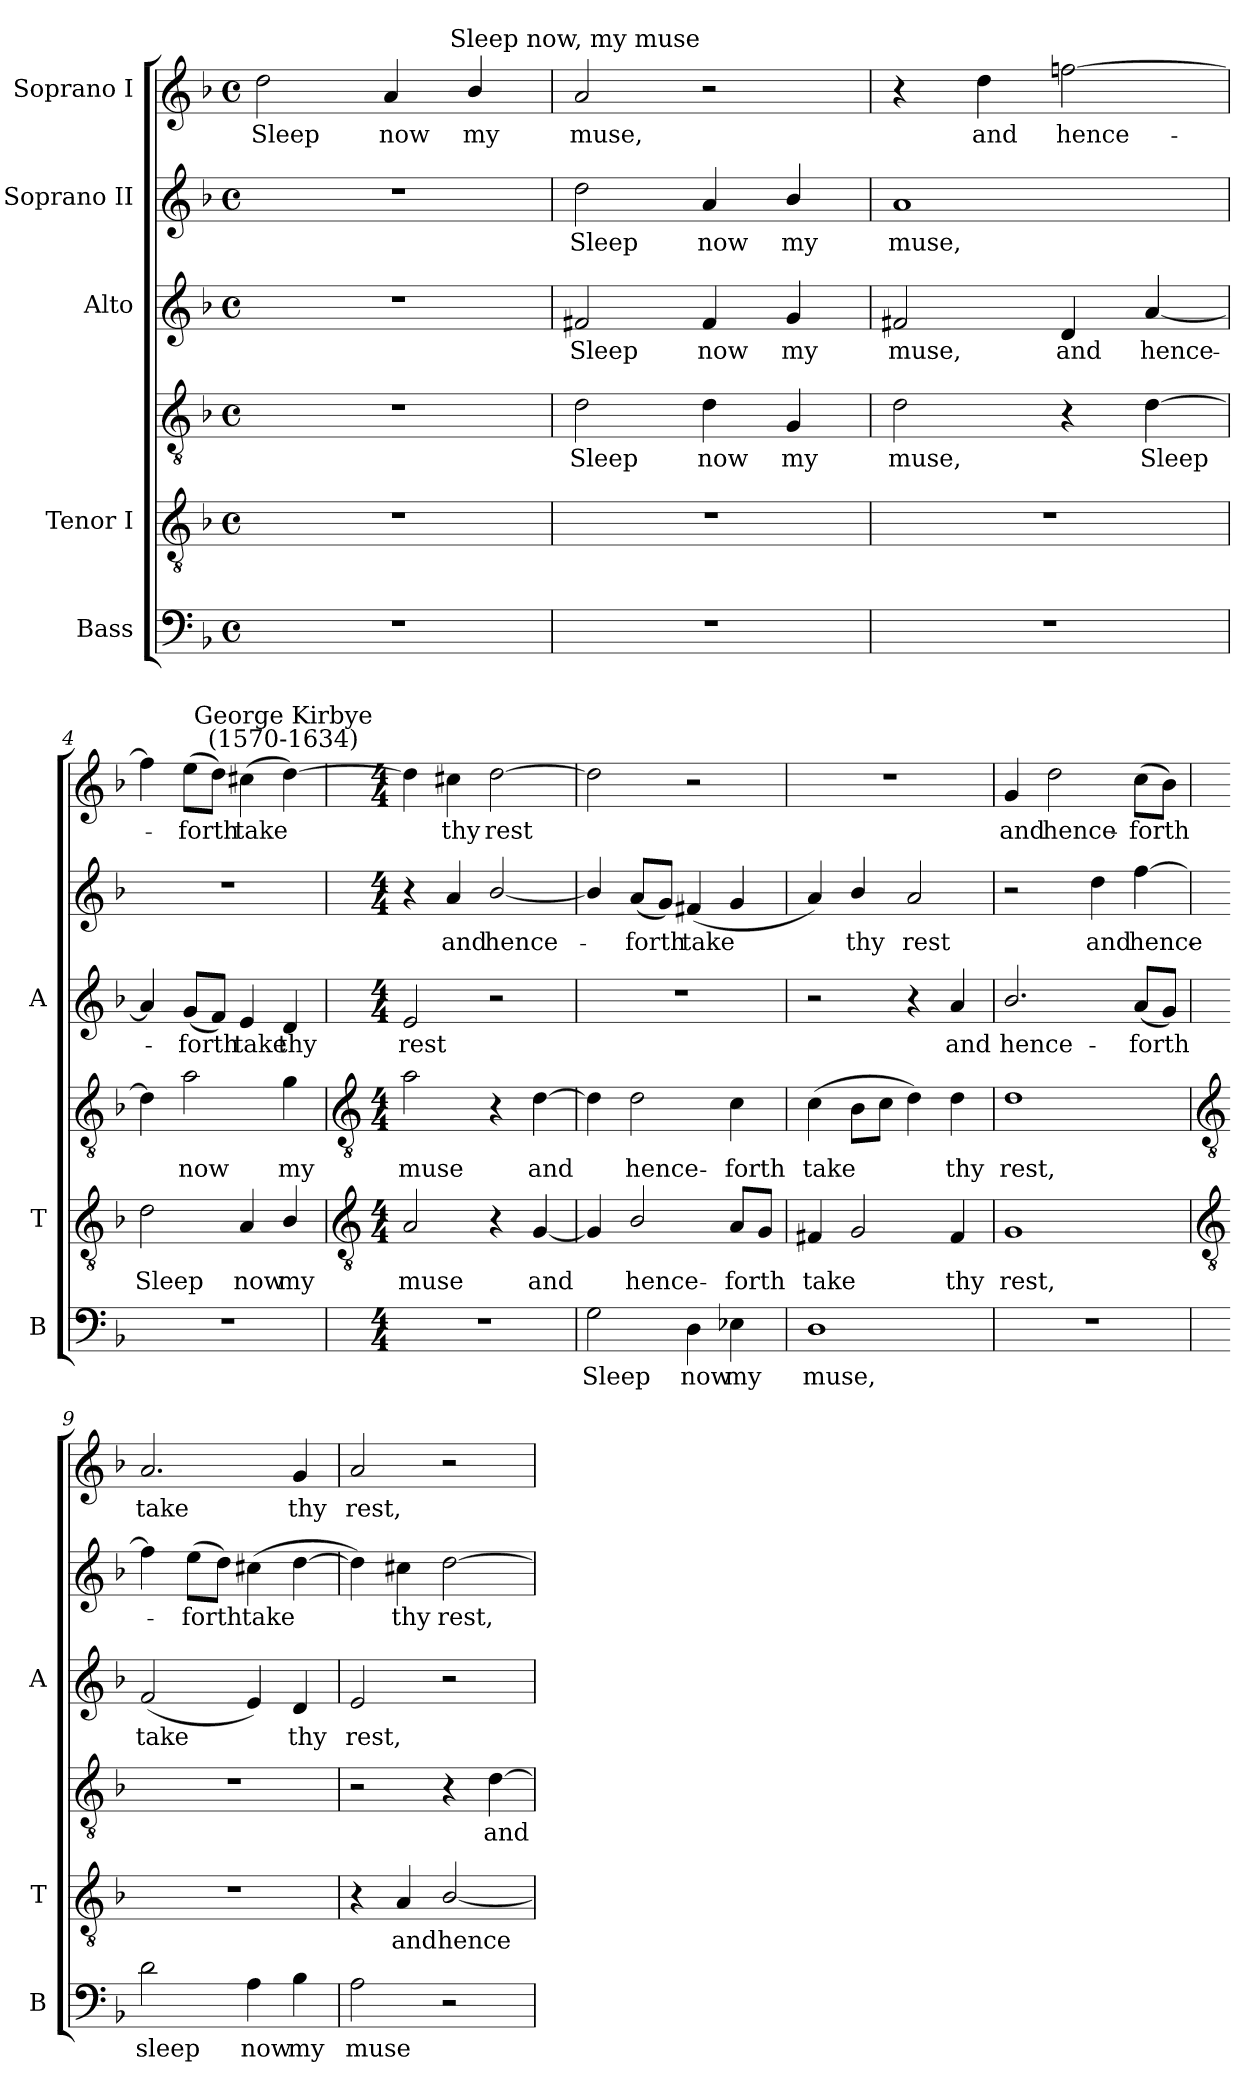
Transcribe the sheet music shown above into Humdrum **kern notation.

**kern	**text	**kern	**text	**kern	**text	**kern	**text	**kern	**text	**kern	**text
*part5	*part5	*part4	*part4	*part4	*part4	*part3	*part3	*part2	*part2	*part1	*part1
*staff6	*staff6	*staff5	*staff5	*staff4	*staff4	*staff3	*staff3	*staff2	*staff2	*staff1	*staff1
*I"Bass	*	*I"Tenor I	*	*	*	*I"Alto	*	*I"Soprano II	*	*I"Soprano I	*
*I'B	*	*I'T	*	*	*	*I'A	*	*	*	*	*
*clefF4	*	*clefGv2	*	*clefGv2	*	*clefG2	*	*clefG2	*	*clefG2	*
*k[b-]	*	*k[b-]	*	*k[b-]	*	*k[b-]	*	*k[b-]	*	*k[b-]	*
*F:	*	*F:	*	*F:	*	*F:	*	*F:	*	*F:	*
*M4/4	*	*M4/4	*	*M4/4	*	*M4/4	*	*M4/4	*	*M4/4	*
*met(c)	*	*met(c)	*	*met(c)	*	*met(c)	*	*met(c)	*	*met(c)	*
=1	=1	=1	=1	=1	=1	=1	=1	=1	=1	=1	=1
!	!	!	!	!	!	!	!	!	!	!	!LO:LY:b
1r	.	1r	.	1r	.	1r	.	1r	.	2dd	Sleep
!	!	!	!	!	!	!	!	!	!	!	!LO:LY:b
.	.	.	.	.	.	.	.	.	.	4a	now
!	!	!	!	!	!	!	!	!	!	!	!LO:LY:b
.	.	.	.	.	.	.	.	.	.	4b-/	my
=2	=2	=2	=2	=2	=2	=2	=2	=2	=2	=2	=2
!	!	!	!	!	!	!	!	!	!	!LO:TX:a:cj:t=Sleep now, my muse	!
!	!	!	!	!	!LO:LY:b	!	!LO:LY:b	!	!LO:LY:b	!	!LO:LY:b
1r	.	1r	.	2d	Sleep	2f#X	Sleep	2dd	Sleep	2a	muse,
!	!	!	!	!	!LO:LY:b	!	!LO:LY:b	!	!LO:LY:b	!	!
.	.	.	.	4d	now	4f#	now	4a	now	2r	.
!	!	!	!	!	!LO:LY:b	!	!LO:LY:b	!	!LO:LY:b	!	!
.	.	.	.	4G	my	4g	my	4b-/	my	.	.
=3	=3	=3	=3	=3	=3	=3	=3	=3	=3	=3	=3
!	!	!	!	!	!LO:LY:b	!	!LO:LY:b	!	!LO:LY:b	!	!
1r	.	1r	.	2d	muse,	2f#X	muse,	1a	muse,	4r	.
!	!	!	!	!	!	!	!	!	!	!	!LO:LY:b
.	.	.	.	.	.	.	.	.	.	4dd	and
!	!	!	!	!	!	!	!LO:LY:b	!	!	!	!LO:LY:b
.	.	.	.	4r	.	4d	and	.	.	[2ffn	hence-
!	!	!	!	!	!LO:LY:b	!	!LO:LY:b	!	!	!	!
.	.	.	.	[4d	Sleep	[4a	hence-	.	.	.	.
=4	=4	=4	=4	=4	=4	=4	=4	=4	=4	=4	=4
!	!	!	!LO:LY:b	!	!	!	!	!	!	!	!
1r	.	2d	Sleep	4d]	.	4a]	.	1r	.	4ff]	.
!	!	!	!	!	!LO:LY:b	!	!LO:LY:b	!	!	!	!LO:LY:b
.	.	.	.	2a	now	(<8gL	forth	.	.	(>8eeL	forth
.	.	.	.	.	.	8fJ)	.	.	.	8ddJ)	.
!	!	!	!LO:LY:b	!	!	!	!LO:LY:b	!	!	!	!LO:LY:b
.	.	4A	now	.	.	4e	take	.	.	(>4cc#X	take
!	!	!	!	!	!	!	!	!	!	!LO:TX:a:cj:t=George Kirbye\n(1570-1634)	!
!	!	!	!LO:LY:b	!	!LO:LY:b	!	!LO:LY:b	!	!	!	!
.	.	4B-/	my	4g	my	4d	thy	.	.	[4dd)	.
!!LO:LB:g=z
=5	=5	=5	=5	=5	=5	=5	=5	=5	=5	=5	=5
*	*	*clefGv2	*	*clefGv2	*	*	*	*	*	*	*
*M4/4	*	*M4/4	*	*M4/4	*	*M4/4	*	*M4/4	*	*M4/4	*
!	!	!	!LO:LY:b	!	!LO:LY:b	!	!LO:LY:b	!	!	!	!
1r	.	2A	muse	2a	muse	2e	rest	4r	.	4dd]	.
!	!	!	!	!	!	!	!	!	!LO:LY:b	!	!LO:LY:b
.	.	.	.	.	.	.	.	4a	and	4cc#X	thy
!	!	!	!	!	!	!	!	!	!LO:LY:b	!	!LO:LY:b
.	.	4r	.	4r	.	2r	.	[2b-/	hence-	[2dd	rest
!	!	!	!LO:LY:b	!	!LO:LY:b	!	!	!	!	!	!
.	.	[4G	and	[4d	and	.	.	.	.	.	.
=6	=6	=6	=6	=6	=6	=6	=6	=6	=6	=6	=6
!	!LO:LY:b	!	!	!	!	!	!	!	!	!	!
2G	Sleep	4G]	.	4d]	.	1r	.	4b-/]	.	2dd]	.
!	!	!	!LO:LY:b	!	!LO:LY:b	!	!	!	!LO:LY:b	!	!
.	.	2B-/	hence-	2d	hence-	.	.	(<8aL	forth	.	.
.	.	.	.	.	.	.	.	8gJ)	.	.	.
!	!LO:LY:b	!	!	!	!	!	!	!	!LO:LY:b	!	!
4D	now	.	.	.	.	.	.	(<4f#X	take	2r	.
!	!LO:LY:b	!	!LO:LY:b	!	!LO:LY:b	!	!	!	!	!	!
4E-X	my	8AL	-forth	4c	-forth	.	.	4g	.	.	.
.	.	8GJ	.	.	.	.	.	.	.	.	.
=7	=7	=7	=7	=7	=7	=7	=7	=7	=7	=7	=7
!	!LO:LY:b	!	!LO:LY:b	!	!LO:LY:b	!	!	!	!	!	!
1D	muse,	4F#X	take	(>4c	take	2r	.	4a)	.	1r	.
!	!	!	!	!	!	!	!	!	!LO:LY:b	!	!
.	.	2G	.	8B-L	.	.	.	4b-/	thy	.	.
.	.	.	.	8cJ	.	.	.	.	.	.	.
!	!	!	!	!	!	!	!	!	!LO:LY:b	!	!
.	.	.	.	4d)	.	4r	.	2a	rest	.	.
!	!	!	!LO:LY:b	!	!LO:LY:b	!	!LO:LY:b	!	!	!	!
.	.	4F#	thy	4d	thy	4a	and	.	.	.	.
=8	=8	=8	=8	=8	=8	=8	=8	=8	=8	=8	=8
!	!	!	!LO:LY:b	!	!LO:LY:b	!	!LO:LY:b	!	!	!	!LO:LY:b
1r	.	1G	rest,	1d	rest,	2.b-/	hence-	2r	.	4g	and
!	!	!	!	!	!	!	!	!	!	!	!LO:LY:b
.	.	.	.	.	.	.	.	.	.	2dd	hence-
!	!	!	!	!	!	!	!	!	!LO:LY:b	!	!
.	.	.	.	.	.	.	.	4dd	and	.	.
!	!	!	!	!	!	!	!LO:LY:b	!	!LO:LY:b	!	!LO:LY:b
.	.	.	.	.	.	(<8aL	-forth	[4ff	hence-	(>8ccL	-forth
.	.	.	.	.	.	8gJ)	.	.	.	8b-J)	.
!!LO:LB:g=z
=9	=9	=9	=9	=9	=9	=9	=9	=9	=9	=9	=9
*	*	*clefGv2	*	*clefGv2	*	*	*	*	*	*	*
!	!LO:LY:b	!	!	!	!	!	!LO:LY:b	!	!	!	!LO:LY:b
2d	sleep	1r	.	1r	.	(<2f	take	4ff]	.	2.a	take
!	!	!	!	!	!	!	!	!	!LO:LY:b	!	!
.	.	.	.	.	.	.	.	(>8eeL	forth	.	.
.	.	.	.	.	.	.	.	8ddJ)	.	.	.
!	!LO:LY:b	!	!	!	!	!	!	!	!LO:LY:b	!	!
4A	now	.	.	.	.	4e)	.	(>4cc#X	take	.	.
!	!LO:LY:b	!	!	!	!	!	!LO:LY:b	!	!	!	!LO:LY:b
4B-	my	.	.	.	.	4d	thy	[4dd	.	4g	thy
=10	=10	=10	=10	=10	=10	=10	=10	=10	=10	=10	=10
!	!LO:LY:b	!	!	!	!	!	!LO:LY:b	!	!	!	!LO:LY:b
2A	muse	4r	.	2r	.	2e	rest,	4dd])	.	2a	rest,
!	!	!	!LO:LY:b	!	!	!	!	!	!LO:LY:b	!	!
.	.	4A	and	.	.	.	.	4cc#X	thy	.	.
!	!	!	!LO:LY:b	!	!	!	!	!	!LO:LY:b	!	!
2r	.	[2B-/	hence-	4r	.	2r	.	[2dd	rest,	2r	.
!	!	!	!	!	!LO:LY:b	!	!	!	!	!	!
.	.	.	.	[4d	and	.	.	.	.	.	.
=	=	=	=	=	=	=	=	=	=	=	=
*-	*-	*-	*-	*-	*-	*-	*-	*-	*-	*-	*-
